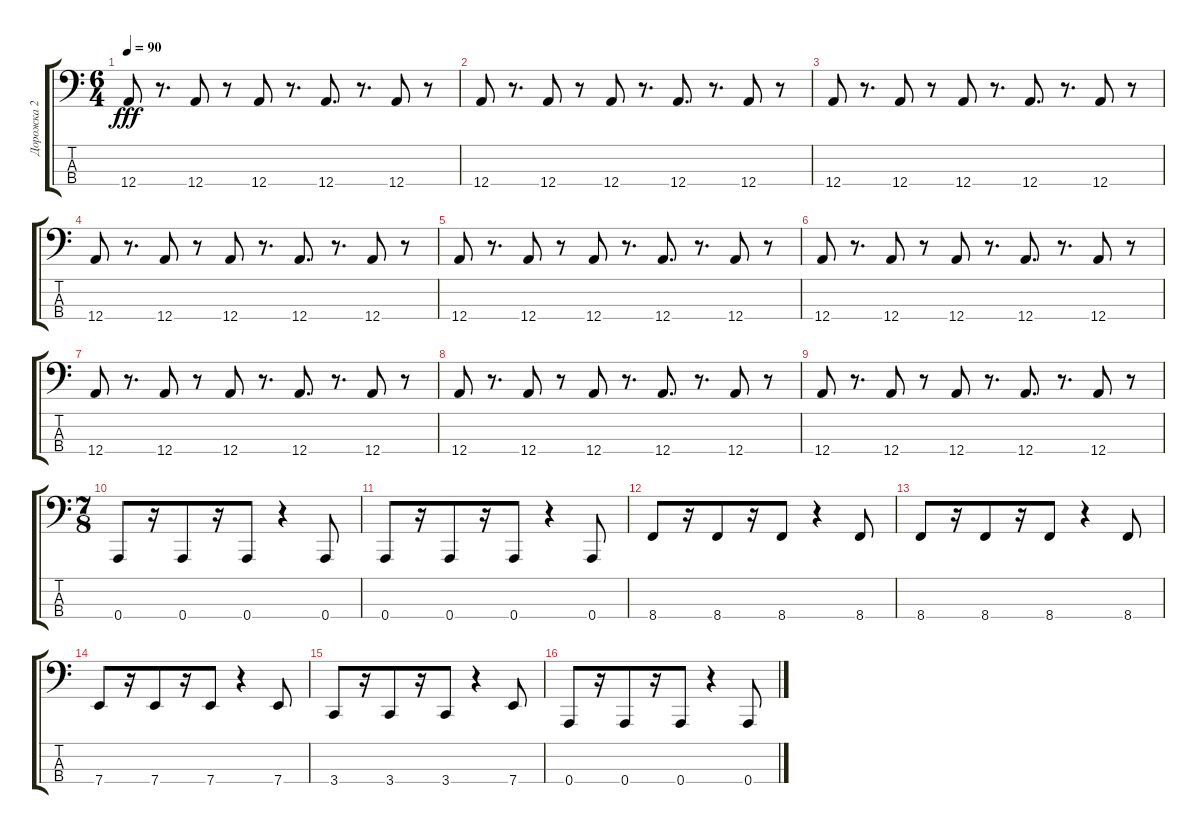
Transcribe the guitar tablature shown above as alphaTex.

\track ("Дорожка 2" "Дорожка 2") {instrument slapbass1}
\staff {score tabs}
\tuning (D2 A1 E1 A0) {hide}
\ts (6 4)
\tempo 90
\clef f4
\ks c
12.4.8{dy fff} r.8{d} 12.4.8 r.8 12.4.8 r.8{d} 12.4.8{d} r.8{d} 12.4.8 r.8 |
12.4.8 r.8{d} 12.4.8 r.8 12.4.8 r.8{d} 12.4.8{d} r.8{d} 12.4.8 r.8 |
12.4.8 r.8{d} 12.4.8 r.8 12.4.8 r.8{d} 12.4.8{d} r.8{d} 12.4.8 r.8 |
12.4.8 r.8{d} 12.4.8 r.8 12.4.8 r.8{d} 12.4.8{d} r.8{d} 12.4.8 r.8 |
12.4.8 r.8{d} 12.4.8 r.8 12.4.8 r.8{d} 12.4.8{d} r.8{d} 12.4.8 r.8 |
12.4.8 r.8{d} 12.4.8 r.8 12.4.8 r.8{d} 12.4.8{d} r.8{d} 12.4.8 r.8 |
12.4.8 r.8{d} 12.4.8 r.8 12.4.8 r.8{d} 12.4.8{d} r.8{d} 12.4.8 r.8 |
12.4.8 r.8{d} 12.4.8 r.8 12.4.8 r.8{d} 12.4.8{d} r.8{d} 12.4.8 r.8 |
12.4.8 r.8{d} 12.4.8 r.8 12.4.8 r.8{d} 12.4.8{d} r.8{d} 12.4.8 r.8 |
\ts (7 8)
0.4.8 r.16 0.4.8 r.16 0.4.8 r.4 0.4.8 |
0.4.8 r.16 0.4.8 r.16 0.4.8 r.4 0.4.8 |
8.4.8 r.16 8.4.8 r.16 8.4.8 r.4 8.4.8 |
8.4.8 r.16 8.4.8 r.16 8.4.8 r.4 8.4.8 |
7.4.8 r.16 7.4.8 r.16 7.4.8 r.4 7.4.8 |
3.4.8 r.16 3.4.8 r.16 3.4.8 r.4 7.4.8 |
0.4.8 r.16 0.4.8 r.16 0.4.8 r.4 0.4.8
